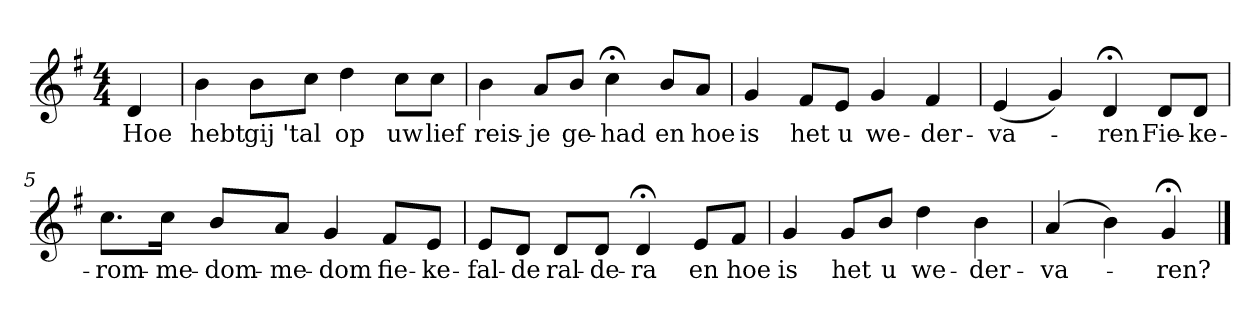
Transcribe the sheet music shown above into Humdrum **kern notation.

**kern	**text
*part1	*part1
*staff1	*staff1
*k[f#]	*
*G:	*
*M4/4	*
*MM120	*
=	=
4d	Hoe
=1	=1
4b	hebt
8bL	gij 't
8ccJ	al
4dd	op
8ccL	uw
8ccJ	lief
=2	=2
4b	reis-
8aL	-je
8bJ	ge-
4cc;<	-had
8bL	en
8aJ	hoe
=3	=3
4g	is
8f#L	het
8eJ	u
4g	we-
4f#	-der-
=4	=4
(4e	-va-
4g)	.
4d;<	-ren
8dL	Fie-
8dJ	-ke-
=5	=5
8.ccL	-rom-
16ccJk	-me-
8bL	-dom-
8aJ	-me-
4g	-dom
8f#L	fie-
8eJ	-ke-
=6	=6
8eL	-fal-
8dJ	-de
8dL	ral-
8dJ	-de-
4d;<	-ra
8eL	en
8f#J	hoe
=7	=7
4g	is
8gL	het
8bJ	u
4dd	we-
4b	-der-
=8	=8
(4a	-va-
4b)	.
4g;<	-ren?
==	==
*-	*-
